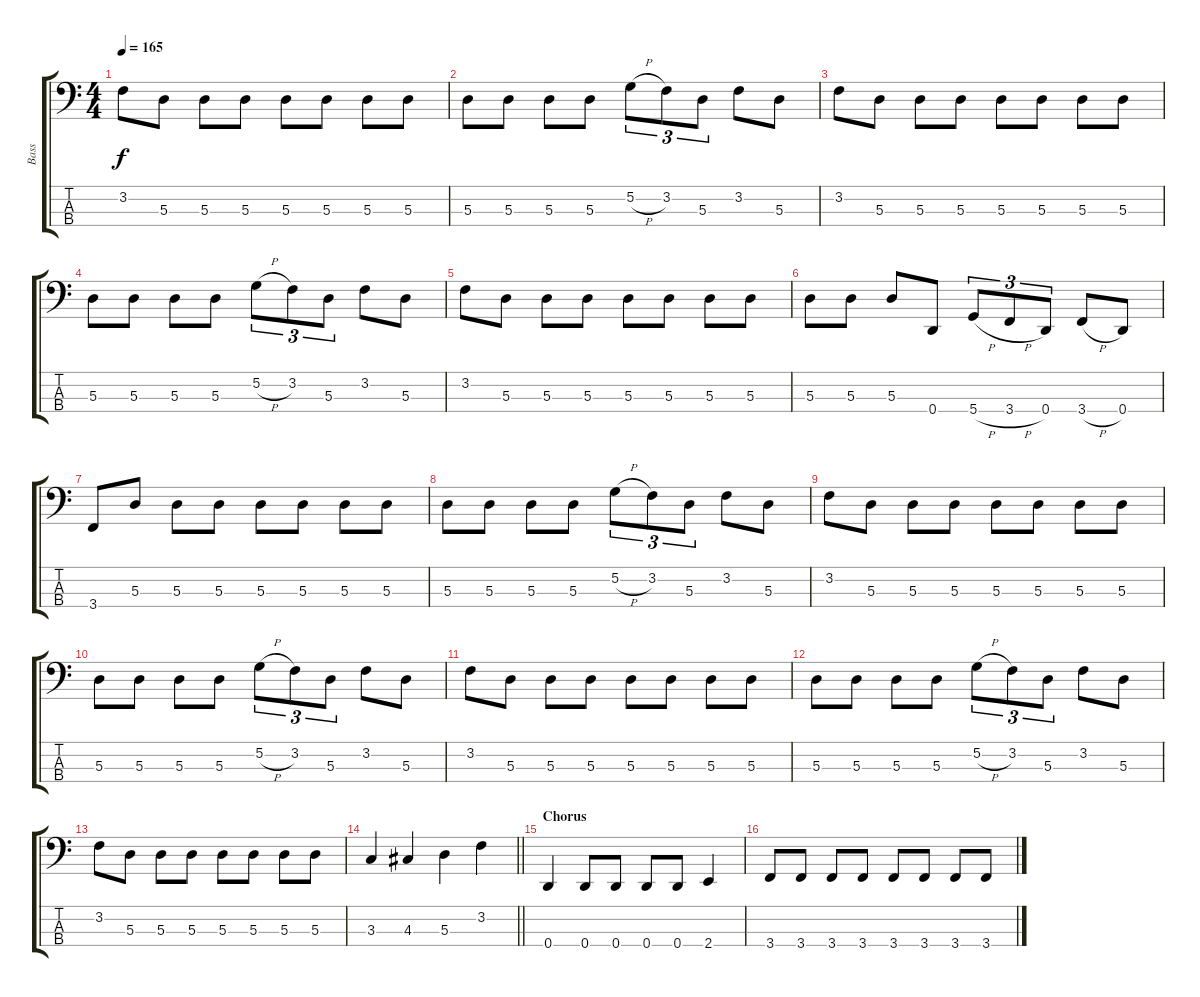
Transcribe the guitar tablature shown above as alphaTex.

\track ("Bass" "Bass") {instrument electricbassfinger}
\staff {score tabs}
\tuning (G2 D2 A1 D1) {hide}
\ts (4 4)
\tempo 165
\clef f4
\ks c
3.2.8{dy f} 5.3.8 5.3.8 5.3.8 5.3.8 5.3.8 5.3.8 5.3.8 |
5.3.8 5.3.8 5.3.8 5.3.8 5.2{h}.8{tu (3 2)} 3.2.8{tu (3 2)} 5.3.8{tu (3 2)} 3.2.8 5.3.8 |
3.2.8 5.3.8 5.3.8 5.3.8 5.3.8 5.3.8 5.3.8 5.3.8 |
5.3.8 5.3.8 5.3.8 5.3.8 5.2{h}.8{tu (3 2)} 3.2.8{tu (3 2)} 5.3.8{tu (3 2)} 3.2.8 5.3.8 |
3.2.8 5.3.8 5.3.8 5.3.8 5.3.8 5.3.8 5.3.8 5.3.8 |
5.3.8 5.3.8 5.3.8 0.4.8 5.4{h}.8{tu (3 2)} 3.4{h}.8{tu (3 2)} 0.4.8{tu (3 2)} 3.4{h}.8 0.4.8 |
3.4.8 5.3.8 5.3.8 5.3.8 5.3.8 5.3.8 5.3.8 5.3.8 |
5.3.8 5.3.8 5.3.8 5.3.8 5.2{h}.8{tu (3 2)} 3.2.8{tu (3 2)} 5.3.8{tu (3 2)} 3.2.8 5.3.8 |
3.2.8 5.3.8 5.3.8 5.3.8 5.3.8 5.3.8 5.3.8 5.3.8 |
5.3.8 5.3.8 5.3.8 5.3.8 5.2{h}.8{tu (3 2)} 3.2.8{tu (3 2)} 5.3.8{tu (3 2)} 3.2.8 5.3.8 |
3.2.8 5.3.8 5.3.8 5.3.8 5.3.8 5.3.8 5.3.8 5.3.8 |
5.3.8 5.3.8 5.3.8 5.3.8 5.2{h}.8{tu (3 2)} 3.2.8{tu (3 2)} 5.3.8{tu (3 2)} 3.2.8 5.3.8 |
3.2.8 5.3.8 5.3.8 5.3.8 5.3.8 5.3.8 5.3.8 5.3.8 |
\barLineRight lightlight
3.3.4 4.3.4 5.3.4 3.2.4 |
\section ("" "Chorus")
0.4.4 0.4.8 0.4.8 0.4.8 0.4.8 2.4.4 |
3.4.8 3.4.8 3.4.8 3.4.8 3.4.8 3.4.8 3.4.8 3.4.8
